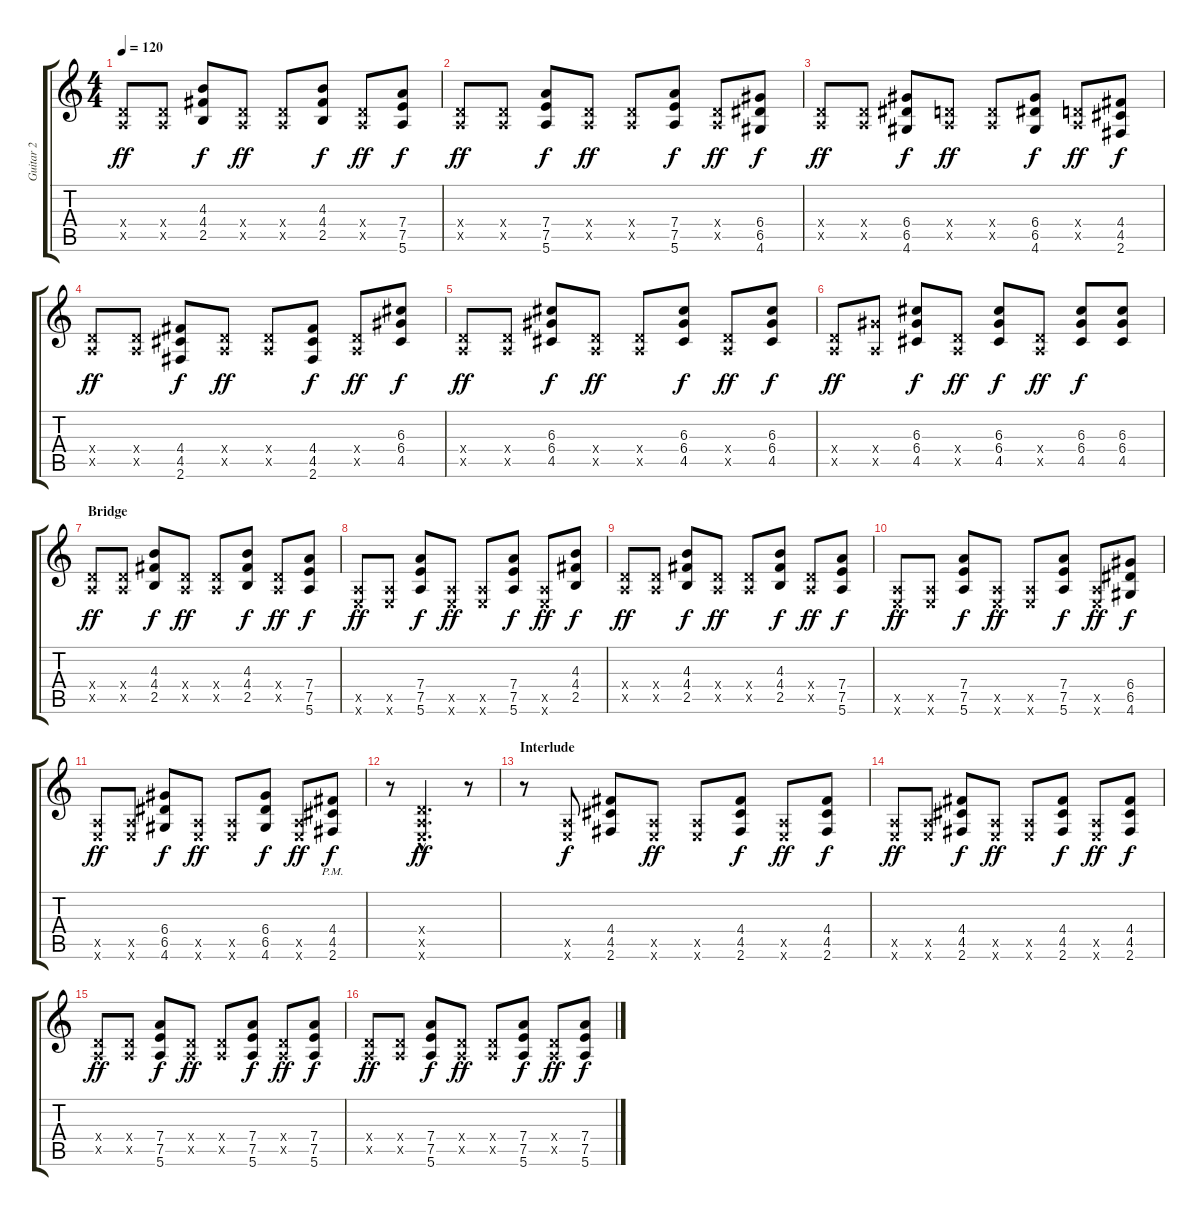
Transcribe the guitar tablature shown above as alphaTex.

\track ("Guitar 2         R" "Guitar 2  ") {instrument distortionguitar}
\staff {score tabs}
\tuning (E4 B3 G3 D3 A2 E2) {hide}
\ts (4 4)
\tempo 120
\clef g2
\ks c
(0.4{x} 0.5{x}).8{dy ff} (0.4{x} 0.5{x}).8 (4.3 4.4 2.5).8{dy f} (0.4{x} 0.5{x}).8{dy ff} (0.4{x} 0.5{x}).8 (4.3 4.4 2.5).8{dy f} (0.4{x} 0.5{x}).8{dy ff} (7.4 7.5 5.6).8{dy f} |
(0.4{x} 0.5{x}).8{dy ff} (0.4{x} 0.5{x}).8 (7.4 7.5 5.6).8{dy f} (0.4{x} 0.5{x}).8{dy ff} (0.4{x} 0.5{x}).8 (7.4 7.5 5.6).8{dy f} (0.4{x} 0.5{x}).8{dy ff} (6.4 6.5 4.6).8{dy f} |
(0.4{x} 0.5{x}).8{dy ff} (0.4{x} 0.5{x}).8 (6.4 6.5 4.6).8{dy f} (0.4{x} 0.5{x}).8{dy ff} (0.4{x} 0.5{x}).8 (6.4 6.5 4.6).8{dy f} (0.4{x} 0.5{x}).8{dy ff} (4.4 4.5 2.6).8{dy f} |
(0.4{x} 0.5{x}).8{dy ff} (0.4{x} 0.5{x}).8 (4.4 4.5 2.6).8{dy f} (0.4{x} 0.5{x}).8{dy ff} (0.4{x} 0.5{x}).8 (4.4 4.5 2.6).8{dy f} (0.4{x} 0.5{x}).8{dy ff} (6.3 6.4 4.5).8{dy f} |
(0.4{x} 0.5{x}).8{dy ff} (0.4{x} 0.5{x}).8 (6.3 6.4 4.5).8{dy f} (0.4{x} 0.5{x}).8{dy ff} (0.4{x} 0.5{x}).8 (6.3 6.4 4.5).8{dy f} (0.4{x} 0.5{x}).8{dy ff} (6.3 6.4 4.5).8{dy f} |
(0.4{x} 0.5{x}).8{dy ff} (6.4{x} 0.5{x}).8 (6.3 6.4 4.5).8{dy f} (0.4{x} 0.5{x}).8{dy ff} (6.3 6.4 4.5).8{dy f} (0.4{x} 0.5{x}).8{dy ff} (6.3 6.4 4.5).8{dy f} (6.3 6.4 4.5).8 |
\section ("" "Bridge")
(0.4{x} 0.5{x}).8{dy ff} (0.4{x} 0.5{x}).8 (4.3 4.4 2.5).8{dy f} (0.4{x} 0.5{x}).8{dy ff} (0.4{x} 0.5{x}).8 (4.3 4.4 2.5).8{dy f} (0.4{x} 0.5{x}).8{dy ff} (7.4 7.5 5.6).8{dy f} |
(0.5{x} 0.6{x}).8{dy ff} (0.5{x} 0.6{x}).8 (7.4 7.5 5.6).8{dy f} (0.5{x} 0.6{x}).8{dy ff} (0.5{x} 0.6{x}).8 (7.4 7.5 5.6).8{dy f} (0.5{x} 0.6{x}).8{dy ff} (4.3 4.4 2.5).8{dy f} |
(0.4{x} 0.5{x}).8{dy ff} (0.4{x} 0.5{x}).8 (4.3 4.4 2.5).8{dy f} (0.4{x} 0.5{x}).8{dy ff} (0.4{x} 0.5{x}).8 (4.3 4.4 2.5).8{dy f} (0.4{x} 0.5{x}).8{dy ff} (7.4 7.5 5.6).8{dy f} |
(0.5{x} 0.6{x}).8{dy ff} (0.5{x} 0.6{x}).8 (7.4 7.5 5.6).8{dy f} (0.5{x} 0.6{x}).8{dy ff} (0.5{x} 0.6{x}).8 (7.4 7.5 5.6).8{dy f} (0.5{x} 0.6{x}).8{dy ff} (6.4 6.5 4.6).8{dy f} |
(0.5{x} 0.6{x}).8{dy ff} (0.5{x} 0.6{x}).8 (6.4 6.5 4.6).8{dy f} (0.5{x} 0.6{x}).8{dy ff} (0.5{x} 0.6{x}).8 (6.4 6.5 4.6).8{dy f} (0.5{x} 0.6{x}).8{dy ff} (4.4{pm} 4.5{pm} 2.6{pm}).8{dy f} |
r.8 (0.4{hac x} 0.5{hac x} 0.6{hac x}).2{d dy ff} r.8 |
\section ("" "Interlude")
r.8 (0.5{x} 0.6{x}).8{dy f} (4.4 4.5 2.6).8 (0.5{x} 0.6{x}).8{dy ff} (0.5{x} 0.6{x}).8 (4.4 4.5 2.6).8{dy f} (0.5{x} 0.6{x}).8{dy ff} (4.4 4.5 2.6).8{dy f} |
(0.5{x} 0.6{x}).8{dy ff} (0.5{x} 0.6{x}).8 (4.4 4.5 2.6).8{dy f} (0.5{x} 0.6{x}).8{dy ff} (0.5{x} 0.6{x}).8 (4.4 4.5 2.6).8{dy f} (0.5{x} 0.6{x}).8{dy ff} (4.4 4.5 2.6).8{dy f} |
(0.4{x} 0.5{x}).8{dy ff} (0.4{x} 0.5{x}).8 (7.4 7.5 5.6).8{dy f} (0.4{x} 0.5{x}).8{dy ff} (0.4{x} 0.5{x}).8 (7.4 7.5 5.6).8{dy f} (0.4{x} 0.5{x}).8{dy ff} (7.4 7.5 5.6).8{dy f} |
(0.4{x} 0.5{x}).8{dy ff} (0.4{x} 0.5{x}).8 (7.4 7.5 5.6).8{dy f} (0.4{x} 0.5{x}).8{dy ff} (0.4{x} 0.5{x}).8 (7.4 7.5 5.6).8{dy f} (0.4{x} 0.5{x}).8{dy ff} (7.4 7.5 5.6).8{dy f}
